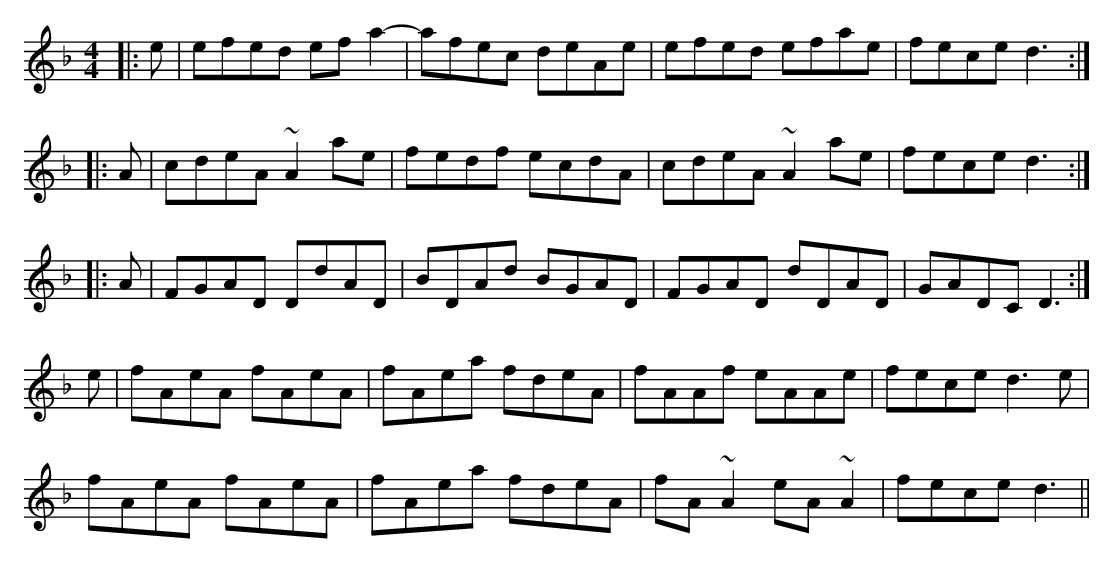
X:1
M:4/4
K:Dmin
|:e|efed efa2-|afec deAe|efed efae|fece d3:|
|:A|cdeA ~A2ae|fedf ecdA|cdeA ~A2ae|fece d3:|
|:A|FGAD DdAD|BDAd BGAD|FGAD dDAD|GADC D3:|
e|fAeA fAeA|fAea fdeA|fAAf eAAe|fece d3e|
fAeA fAeA|fAea fdeA|fA~A2 eA~A2|fece d3||
